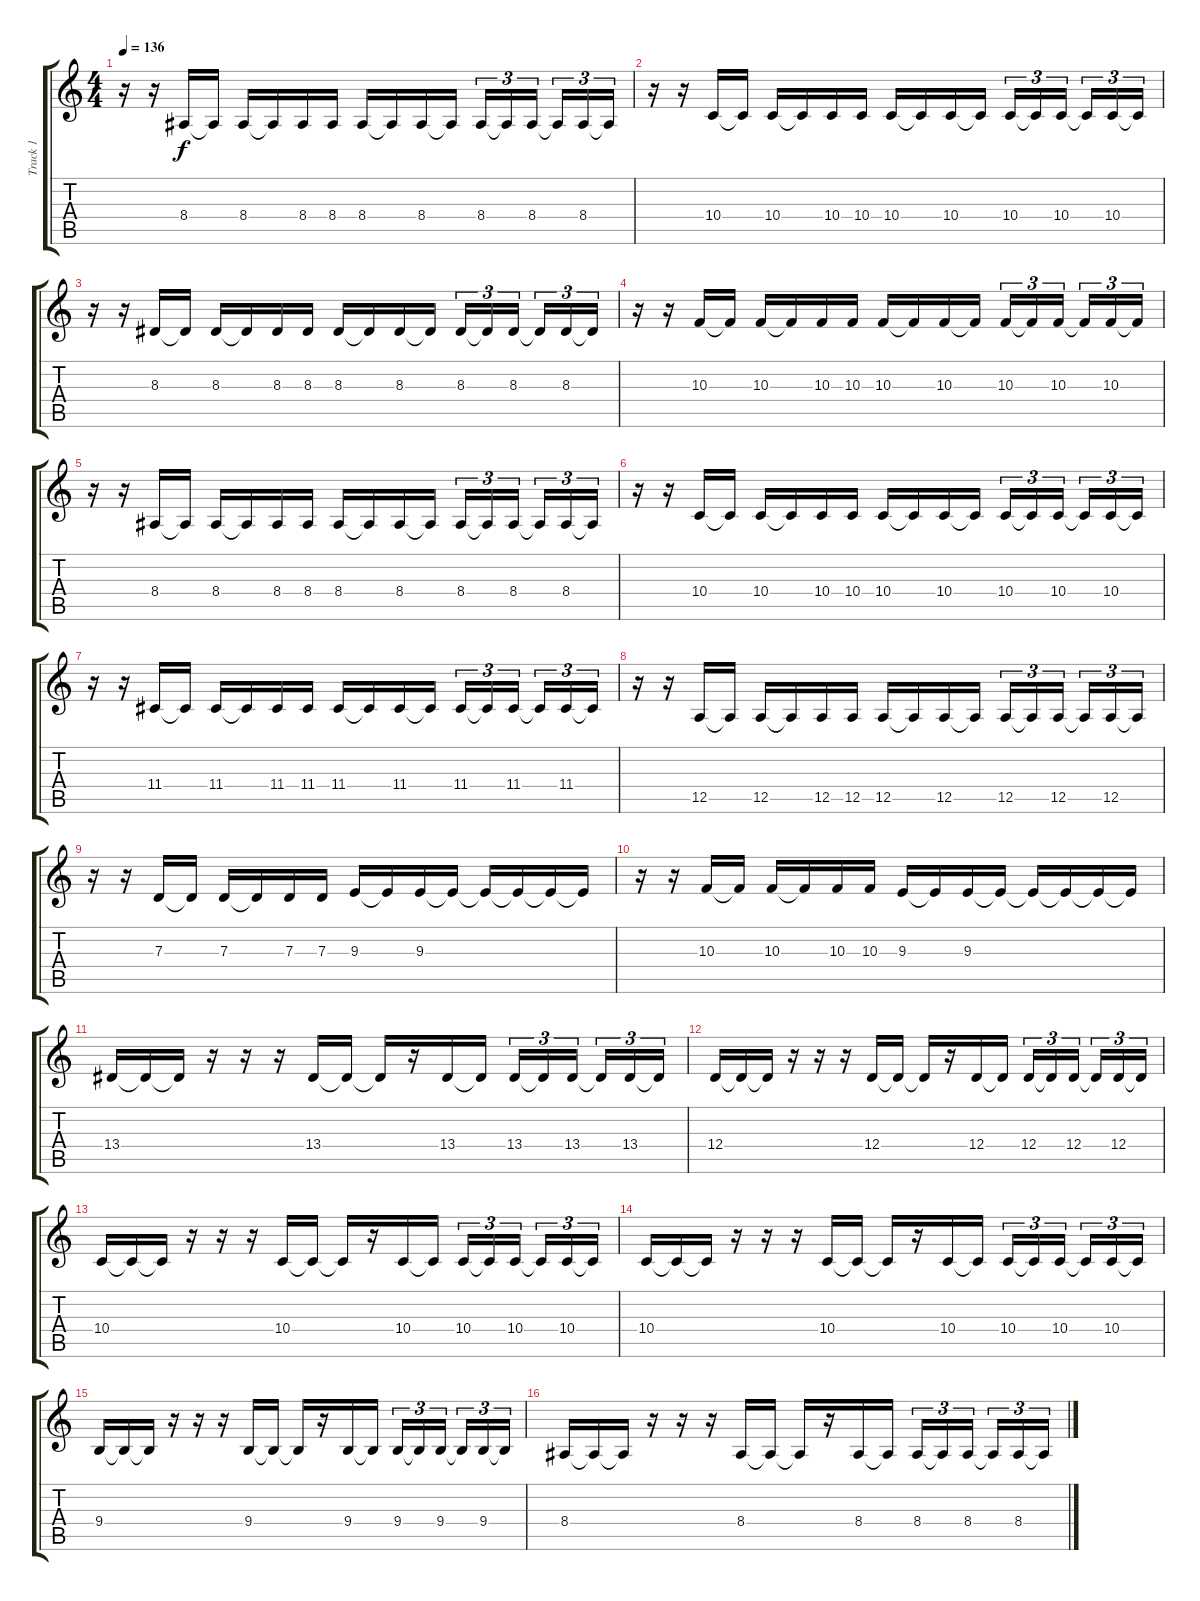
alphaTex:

\track ("Track 1" "Track 1") {instrument lead5charang}
\staff {score tabs}
\tuning (E4 B3 G3 D3 A2 E2) {hide}
\ts (4 4)
\tempo 136
\clef g2
\ks c
r.16{dy f} r.16 8.4.16 8.4{t}.16 8.4.16 8.4{t}.16 8.4.16 8.4.16 8.4.16 8.4{t}.16 8.4.16 8.4{t}.16 8.4.16{tu (3 2)} 8.4{t}.16{tu (3 2)} 8.4.16{tu (3 2) beam splitsecondary} 8.4{t}.16{tu (3 2)} 8.4.16{tu (3 2)} 8.4{t}.16{tu (3 2)} |
r.16 r.16 10.4.16 10.4{t}.16 10.4.16 10.4{t}.16 10.4.16 10.4.16 10.4.16 10.4{t}.16 10.4.16 10.4{t}.16 10.4.16{tu (3 2)} 10.4{t}.16{tu (3 2)} 10.4.16{tu (3 2) beam splitsecondary} 10.4{t}.16{tu (3 2)} 10.4.16{tu (3 2)} 10.4{t}.16{tu (3 2)} |
r.16 r.16 8.3.16 8.3{t}.16 8.3.16 8.3{t}.16 8.3.16 8.3.16 8.3.16 8.3{t}.16 8.3.16 8.3{t}.16 8.3.16{tu (3 2)} 8.3{t}.16{tu (3 2)} 8.3.16{tu (3 2) beam splitsecondary} 8.3{t}.16{tu (3 2)} 8.3.16{tu (3 2)} 8.3{t}.16{tu (3 2)} |
r.16 r.16 10.3.16 10.3{t}.16 10.3.16 10.3{t}.16 10.3.16 10.3.16 10.3.16 10.3{t}.16 10.3.16 10.3{t}.16 10.3.16{tu (3 2)} 10.3{t}.16{tu (3 2)} 10.3.16{tu (3 2) beam splitsecondary} 10.3{t}.16{tu (3 2)} 10.3.16{tu (3 2)} 10.3{t}.16{tu (3 2)} |
r.16 r.16 8.4.16 8.4{t}.16 8.4.16 8.4{t}.16 8.4.16 8.4.16 8.4.16 8.4{t}.16 8.4.16 8.4{t}.16 8.4.16{tu (3 2)} 8.4{t}.16{tu (3 2)} 8.4.16{tu (3 2) beam splitsecondary} 8.4{t}.16{tu (3 2)} 8.4.16{tu (3 2)} 8.4{t}.16{tu (3 2)} |
r.16 r.16 10.4.16 10.4{t}.16 10.4.16 10.4{t}.16 10.4.16 10.4.16 10.4.16 10.4{t}.16 10.4.16 10.4{t}.16 10.4.16{tu (3 2)} 10.4{t}.16{tu (3 2)} 10.4.16{tu (3 2) beam splitsecondary} 10.4{t}.16{tu (3 2)} 10.4.16{tu (3 2)} 10.4{t}.16{tu (3 2)} |
r.16 r.16 11.4.16 11.4{t}.16 11.4.16 11.4{t}.16 11.4.16 11.4.16 11.4.16 11.4{t}.16 11.4.16 11.4{t}.16 11.4.16{tu (3 2)} 11.4{t}.16{tu (3 2)} 11.4.16{tu (3 2) beam splitsecondary} 11.4{t}.16{tu (3 2)} 11.4.16{tu (3 2)} 11.4{t}.16{tu (3 2)} |
r.16 r.16 12.5.16 12.5{t}.16 12.5.16 12.5{t}.16 12.5.16 12.5.16 12.5.16 12.5{t}.16 12.5.16 12.5{t}.16 12.5.16{tu (3 2)} 12.5{t}.16{tu (3 2)} 12.5.16{tu (3 2) beam splitsecondary} 12.5{t}.16{tu (3 2)} 12.5.16{tu (3 2)} 12.5{t}.16{tu (3 2)} |
r.16 r.16 7.3.16 7.3{t}.16 7.3.16 7.3{t}.16 7.3.16 7.3.16 9.3.16 9.3{t}.16 9.3.16 9.3{t}.16 9.3{t}.16 9.3{t}.16 9.3{t}.16 9.3{t}.16 |
r.16 r.16 10.3.16 10.3{t}.16 10.3.16 10.3{t}.16 10.3.16 10.3.16 9.3.16 9.3{t}.16 9.3.16 9.3{t}.16 9.3{t}.16 9.3{t}.16 9.3{t}.16 9.3{t}.16 |
13.4.16 13.4{t}.16 13.4{t}.16 r.16 r.16 r.16 13.4.16 13.4{t}.16 13.4{t}.16 r.16 13.4.16 13.4{t}.16 13.4.16{tu (3 2)} 13.4{t}.16{tu (3 2)} 13.4.16{tu (3 2) beam splitsecondary} 13.4{t}.16{tu (3 2)} 13.4.16{tu (3 2)} 13.4{t}.16{tu (3 2)} |
12.4.16 12.4{t}.16 12.4{t}.16 r.16 r.16 r.16 12.4.16 12.4{t}.16 12.4{t}.16 r.16 12.4.16 12.4{t}.16 12.4.16{tu (3 2)} 12.4{t}.16{tu (3 2)} 12.4.16{tu (3 2) beam splitsecondary} 12.4{t}.16{tu (3 2)} 12.4.16{tu (3 2)} 12.4{t}.16{tu (3 2)} |
10.4.16 10.4{t}.16 10.4{t}.16 r.16 r.16 r.16 10.4.16 10.4{t}.16 10.4{t}.16 r.16 10.4.16 10.4{t}.16 10.4.16{tu (3 2)} 10.4{t}.16{tu (3 2)} 10.4.16{tu (3 2) beam splitsecondary} 10.4{t}.16{tu (3 2)} 10.4.16{tu (3 2)} 10.4{t}.16{tu (3 2)} |
10.4.16 10.4{t}.16 10.4{t}.16 r.16 r.16 r.16 10.4.16 10.4{t}.16 10.4{t}.16 r.16 10.4.16 10.4{t}.16 10.4.16{tu (3 2)} 10.4{t}.16{tu (3 2)} 10.4.16{tu (3 2) beam splitsecondary} 10.4{t}.16{tu (3 2)} 10.4.16{tu (3 2)} 10.4{t}.16{tu (3 2)} |
9.4.16 9.4{t}.16 9.4{t}.16 r.16 r.16 r.16 9.4.16 9.4{t}.16 9.4{t}.16 r.16 9.4.16 9.4{t}.16 9.4.16{tu (3 2)} 9.4{t}.16{tu (3 2)} 9.4.16{tu (3 2) beam splitsecondary} 9.4{t}.16{tu (3 2)} 9.4.16{tu (3 2)} 9.4{t}.16{tu (3 2)} |
8.4.16 8.4{t}.16 8.4{t}.16 r.16 r.16 r.16 8.4.16 8.4{t}.16 8.4{t}.16 r.16 8.4.16 8.4{t}.16 8.4.16{tu (3 2)} 8.4{t}.16{tu (3 2)} 8.4.16{tu (3 2) beam splitsecondary} 8.4{t}.16{tu (3 2)} 8.4.16{tu (3 2)} 8.4{t}.16{tu (3 2)}
